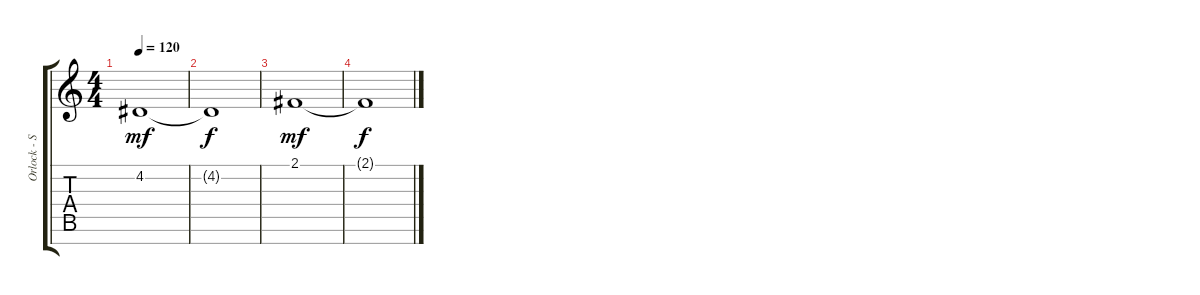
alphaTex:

\track ("Orlock - Synth" "Orlock - S") {instrument clarinet}
\staff {score tabs}
\tuning (E4 B3 G3 D3 A2 E2 B1) {hide}
\ts (4 4)
\tempo 120
\clef g2
\ks c
4.2.1{dy mf} |
4.2{t}.1{dy f} |
2.1.1{dy mf} |
2.1{t}.1{dy f}
